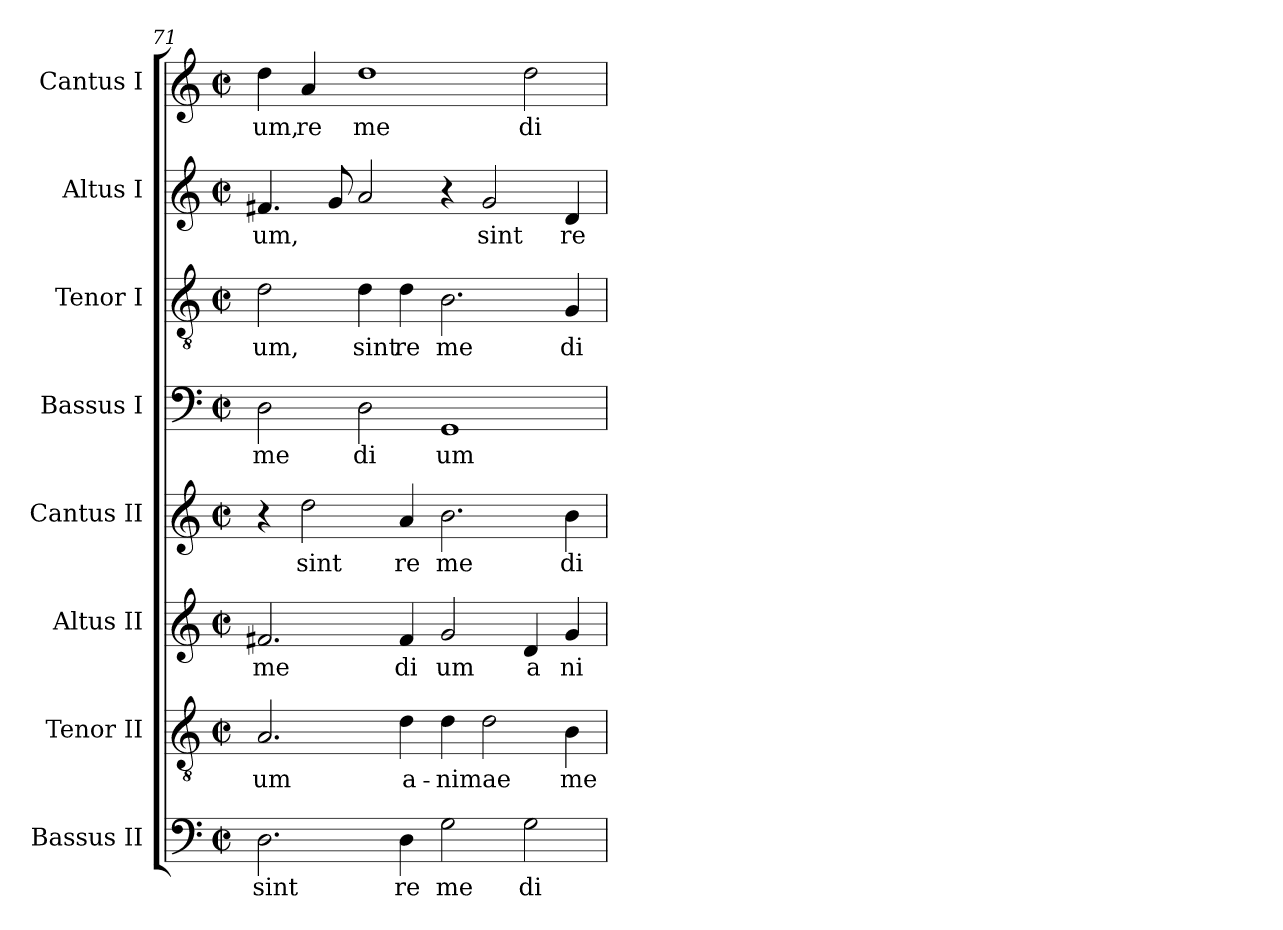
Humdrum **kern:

**kern	**text	**kern	**text	**kern	**text	**kern	**text	**kern	**text	**kern	**text	**kern	**text	**kern	**text
*part8	*part8	*part7	*part7	*part6	*part6	*part5	*part5	*part4	*part4	*part3	*part3	*part2	*part2	*part1	*part1
*staff8	*staff8	*staff7	*staff7	*staff6	*staff6	*staff5	*staff5	*staff4	*staff4	*staff3	*staff3	*staff2	*staff2	*staff1	*staff1
*I"Bassus II	*	*I"Tenor II	*	*I"Altus II	*	*I"Cantus II	*	*I"Bassus I	*	*I"Tenor I	*	*I"Altus I	*	*I"Cantus I	*
*clefF4	*	*clefGv2	*	*clefG2	*	*clefG2	*	*clefF4	*	*clefGv2	*	*clefG2	*	*clefG2	*
*M2/2	*	*M2/2	*	*M2/2	*	*M2/2	*	*M2/2	*	*M2/2	*	*M2/2	*	*M2/2	*
*met(c|)	*	*met(c|)	*	*met(c|)	*	*met(c|)	*	*met(c|)	*	*met(c|)	*	*met(c|)	*	*met(c|)	*
=71	=71	=71	=71	=71	=71	=71	=71	=71	=71	=71	=71	=71	=71	=71	=71
!	!LO:LY:b:cj	!	!LO:LY:b:cj	!	!LO:LY:b:cj	!	!	!	!LO:LY:b:cj	!	!LO:LY:b:cj	!	!LO:LY:b	!	!LO:LY:b:cj
2.D\	sint	2.A/	-um	2.f#X/	me	4r	.	2D\	me	2d\	um,	4.f#X/	um,	4dd\	um,
!	!	!	!	!	!	!	!LO:LY:b:cj	!	!	!	!	!	!	!	!LO:LY:b:cj
.	.	.	.	.	.	2dd\	sint	.	.	.	.	.	.	4a/	re
.	.	.	.	.	.	.	.	.	.	.	.	8g/	.	.	.
!	!	!	!	!	!	!	!	!	!LO:LY:b:cj	!	!LO:LY:b:cj	!	!	!	!LO:LY:b:cj
.	.	.	.	.	.	.	.	2D\	di	4d\	sint	2a/	.	1dd	me
!	!LO:LY:b:cj	!	!LO:LY:b:cj	!	!LO:LY:b:cj	!	!LO:LY:b:cj	!	!	!	!LO:LY:b:cj	!	!	!	!
4D\	re	4d\	a-	4f#/	di	4a/	re	.	.	4d\	re	.	.	.	.
!	!LO:LY:b:cj	!	!LO:LY:b	!	!LO:LY:b:cj	!	!LO:LY:b:cj	!	!LO:LY:b:cj	!	!LO:LY:b:cj	!	!	!	!
2G\	me	4d\	-nimae	2g/	um	2.b\	me	1GG	um	2.B\	me	4r	.	.	.
!	!	!	!	!	!	!	!	!	!	!	!	!	!LO:LY:b:cj	!	!
.	.	2d\	.	.	.	.	.	.	.	.	.	2g/	sint	.	.
!	!LO:LY:b:cj	!	!	!	!LO:LY:b:cj	!	!	!	!	!	!	!	!	!	!LO:LY:b:cj
2G\	di	.	.	4d/	a	.	.	.	.	.	.	.	.	2dd\	di
!	!	!	!LO:LY:b:cj	!	!LO:LY:b:cj	!	!LO:LY:b:cj	!	!	!	!LO:LY:b:cj	!	!LO:LY:b:cj	!	!
.	.	4B\	me-	4g/	ni	4b\	di	.	.	4G/	di	4d/	re	.	.
=	=	=	=	=	=	=	=	=	=	=	=	=	=	=	=
*-	*-	*-	*-	*-	*-	*-	*-	*-	*-	*-	*-	*-	*-	*-	*-
